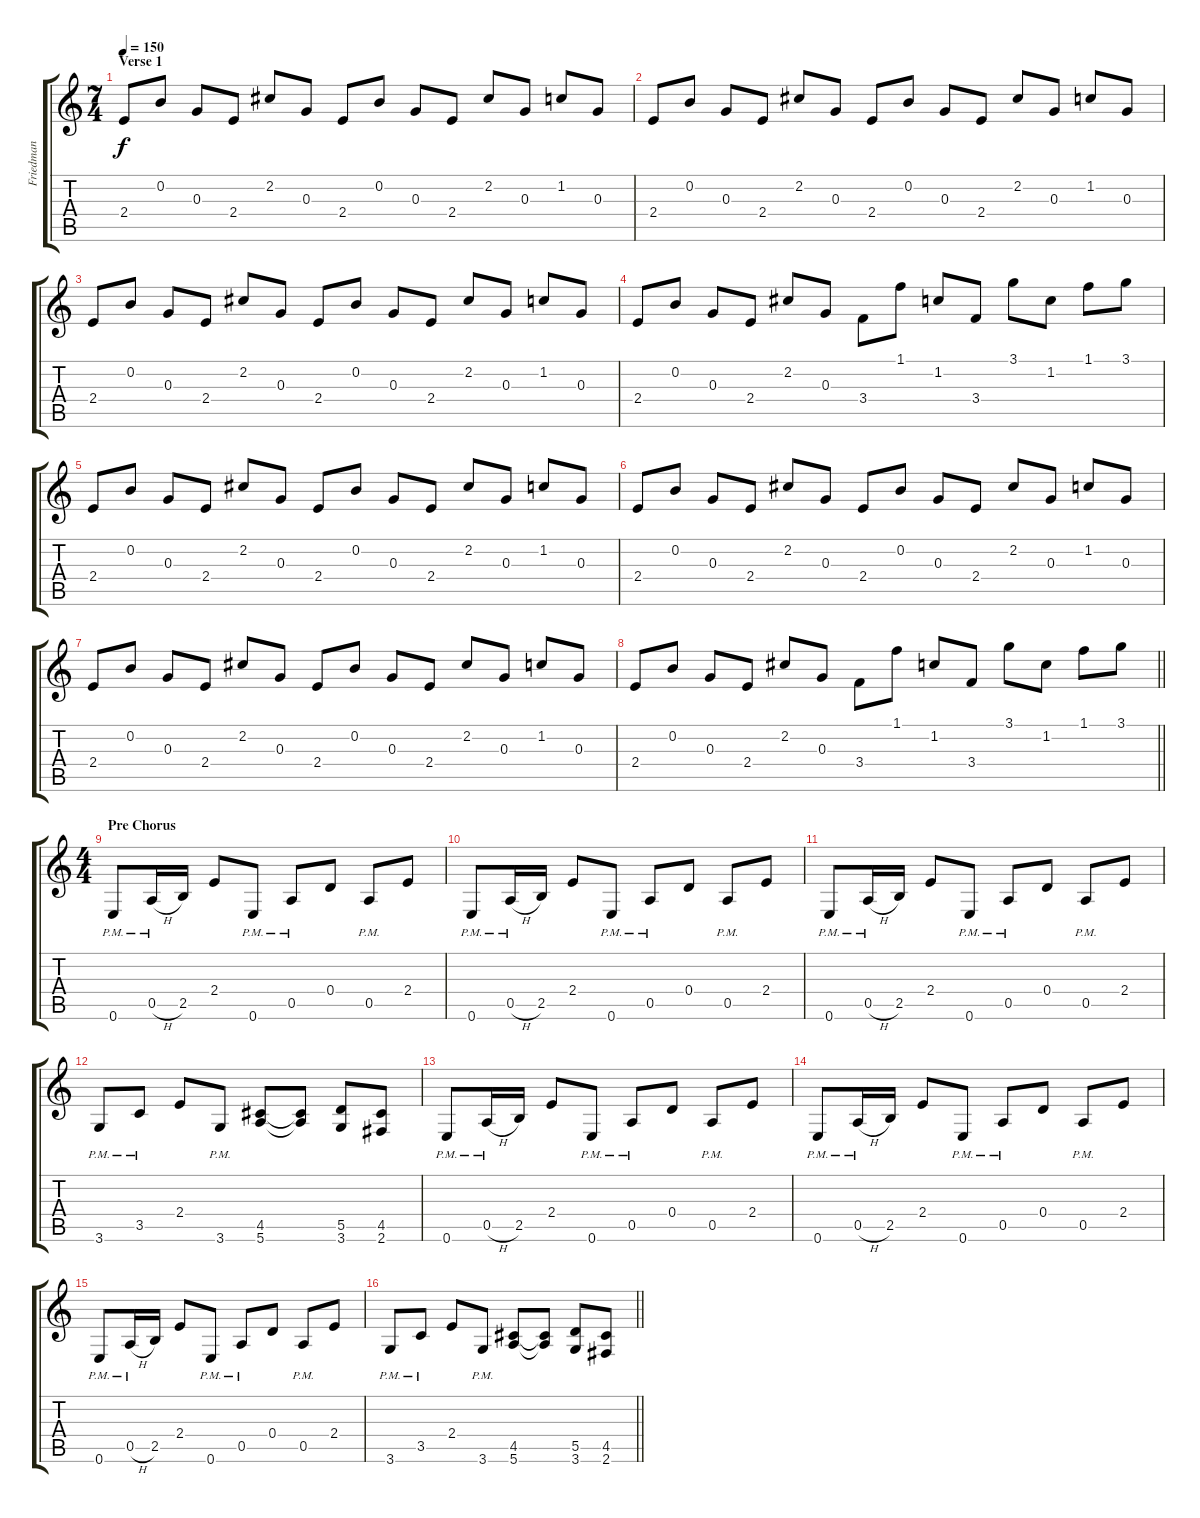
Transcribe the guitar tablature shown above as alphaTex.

\track ("Friedman" "Friedman") {instrument distortionguitar}
\staff {score tabs}
\tuning (E4 B3 G3 D3 A2 E2) {hide}
\ts (7 4)
\section ("" "Verse 1")
\tempo 150
\clef g2
\ks c
2.4.8{dy f volume 10 instrument acousticguitarsteel} 0.2.8 0.3.8 2.4.8 2.2.8 0.3.8 2.4.8 0.2.8 0.3.8 2.4.8 2.2.8 0.3.8 1.2.8 0.3.8 |
2.4.8 0.2.8 0.3.8 2.4.8 2.2.8 0.3.8 2.4.8 0.2.8 0.3.8 2.4.8 2.2.8 0.3.8 1.2.8 0.3.8 |
2.4.8 0.2.8 0.3.8 2.4.8 2.2.8 0.3.8 2.4.8 0.2.8 0.3.8 2.4.8 2.2.8 0.3.8 1.2.8 0.3.8 |
2.4.8 0.2.8 0.3.8 2.4.8 2.2.8 0.3.8 3.4.8 1.1.8 1.2.8 3.4.8 3.1.8 1.2.8 1.1.8 3.1.8 |
2.4.8 0.2.8 0.3.8 2.4.8 2.2.8 0.3.8 2.4.8 0.2.8 0.3.8 2.4.8 2.2.8 0.3.8 1.2.8 0.3.8 |
2.4.8 0.2.8 0.3.8 2.4.8 2.2.8 0.3.8 2.4.8 0.2.8 0.3.8 2.4.8 2.2.8 0.3.8 1.2.8 0.3.8 |
2.4.8 0.2.8 0.3.8 2.4.8 2.2.8 0.3.8 2.4.8 0.2.8 0.3.8 2.4.8 2.2.8 0.3.8 1.2.8 0.3.8 |
\barLineRight lightlight
2.4.8 0.2.8 0.3.8 2.4.8 2.2.8 0.3.8 3.4.8 1.1.8 1.2.8 3.4.8 3.1.8 1.2.8 1.1.8 3.1.8 |
\ts (4 4)
\section ("" "Pre Chorus")
0.6{pm}.8{volume 13 instrument distortionguitar} 0.5{h pm}.16 2.5.16 2.4.8 0.6{pm}.8 0.5{pm}.8 0.4.8 0.5{pm}.8 2.4.8 |
0.6{pm}.8 0.5{h pm}.16 2.5.16 2.4.8 0.6{pm}.8 0.5{pm}.8 0.4.8 0.5{pm}.8 2.4.8 |
0.6{pm}.8 0.5{h pm}.16 2.5.16 2.4.8 0.6{pm}.8 0.5{pm}.8 0.4.8 0.5{pm}.8 2.4.8 |
3.6{pm}.8 3.5{pm}.8 2.4.8 3.6{pm}.8 (4.5 5.6).8 (4.5{t} 5.6{t}).8 (5.5 3.6).8 (4.5 2.6).8 |
0.6{pm}.8 0.5{h pm}.16 2.5.16 2.4.8 0.6{pm}.8 0.5{pm}.8 0.4.8 0.5{pm}.8 2.4.8 |
0.6{pm}.8 0.5{h pm}.16 2.5.16 2.4.8 0.6{pm}.8 0.5{pm}.8 0.4.8 0.5{pm}.8 2.4.8 |
0.6{pm}.8 0.5{h pm}.16 2.5.16 2.4.8 0.6{pm}.8 0.5{pm}.8 0.4.8 0.5{pm}.8 2.4.8 |
\barLineRight lightlight
3.6{pm}.8 3.5{pm}.8 2.4.8 3.6{pm}.8 (4.5 5.6).8 (4.5{t} 5.6{t}).8 (5.5 3.6).8 (4.5 2.6).8
